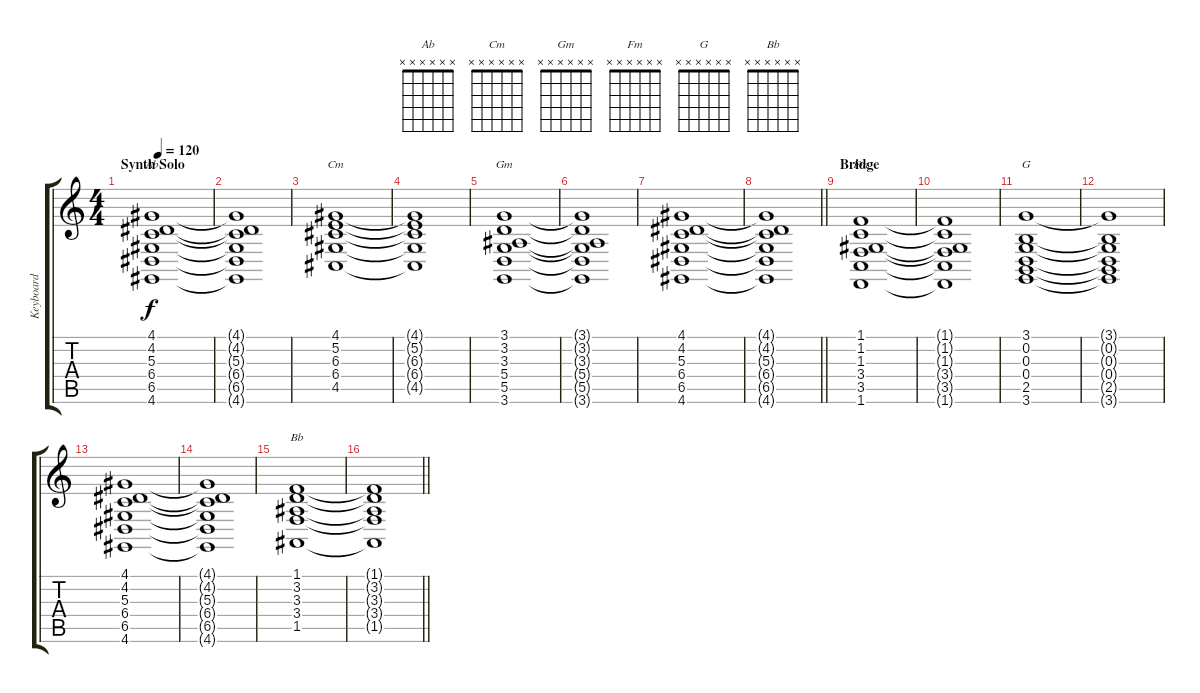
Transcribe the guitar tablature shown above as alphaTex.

\track ("Keyboard" "Keyboard") {instrument pad8sweep}
\staff {score tabs}
\tuning (E4 B3 G3 D3 A2 E2) {hide}
\chord ("Ab" x x x x x x)
\chord ("Cm" x x x x x x)
\chord ("Gm" x x x x x x)
\chord ("Fm" x x x x x x)
\chord ("G" x x x x x x)
\chord ("Bb" x x x x x x)
\ts (4 4)
\section ("" "Synth Solo")
\tempo 120
\clef g2
\ks c
(4.1 4.2 5.3 6.4 6.5 4.6).1{ch "Ab" dy f} |
(4.1{t} 4.2{t} 5.3{t} 6.4{t} 6.5{t} 4.6{t}).1 |
(4.1 5.2 6.3 6.4 4.5).1{ch "Cm"} |
(4.1{t} 5.2{t} 6.3{t} 6.4{t} 4.5{t}).1 |
(3.1 3.2 3.3 5.4 5.5 3.6).1{ch "Gm"} |
(3.1{t} 3.2{t} 3.3{t} 5.4{t} 5.5{t} 3.6{t}).1 |
(4.1 4.2 5.3 6.4 6.5 4.6).1 |
\barLineRight lightlight
(4.1{t} 4.2{t} 5.3{t} 6.4{t} 6.5{t} 4.6{t}).1 |
\section ("" "Bridge")
(1.1 1.2 1.3 3.4 3.5 1.6).1{ch "Fm"} |
(1.1{t} 1.2{t} 1.3{t} 3.4{t} 3.5{t} 1.6{t}).1 |
(3.1 0.2 0.3 0.4 2.5 3.6).1{ch "G"} |
(3.1{t} 0.2{t} 0.3{t} 0.4{t} 2.5{t} 3.6{t}).1 |
(4.1 4.2 5.3 6.4 6.5 4.6).1 |
(4.1{t} 4.2{t} 5.3{t} 6.4{t} 6.5{t} 4.6{t}).1 |
(1.1 3.2 3.3 3.4 1.5).1{ch "Bb"} |
\barLineRight lightlight
(1.1{t} 3.2{t} 3.3{t} 3.4{t} 1.5{t}).1
